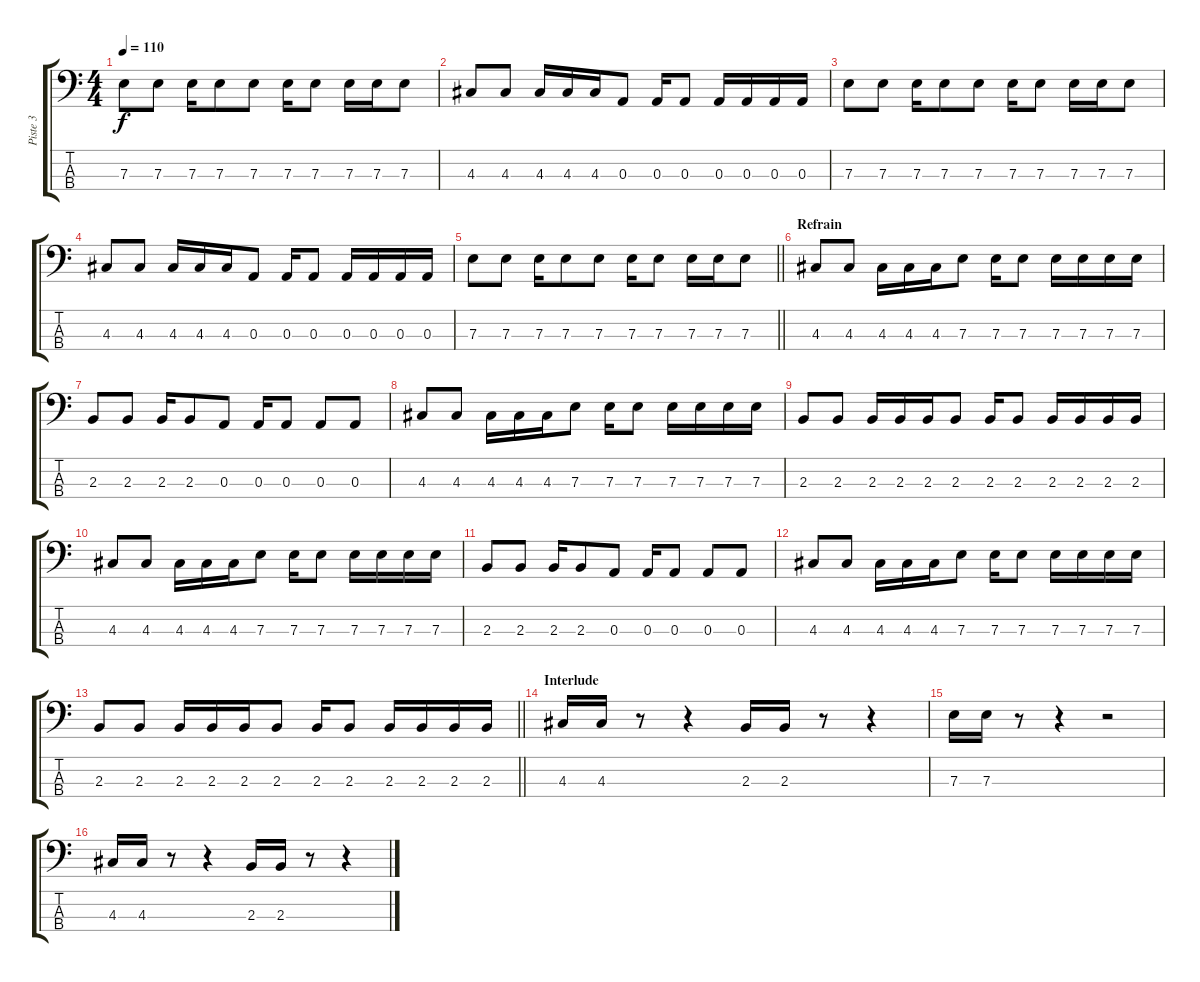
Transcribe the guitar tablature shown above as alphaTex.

\track ("Piste 3" "Piste 3") {instrument electricbassfinger}
\staff {score tabs}
\tuning (G2 D2 A1 E1) {hide}
\ts (4 4)
\tempo 110
\clef f4
\ks c
7.3.8{dy f} 7.3.8 7.3.16 7.3.8 7.3.8 7.3.16 7.3.8 7.3.16 7.3.16 7.3.8 |
4.3.8 4.3.8 4.3.16 4.3.16 4.3.16 0.3.8 0.3.16 0.3.8 0.3.16 0.3.16 0.3.16 0.3.16 |
7.3.8 7.3.8 7.3.16 7.3.8 7.3.8 7.3.16 7.3.8 7.3.16 7.3.16 7.3.8 |
4.3.8 4.3.8 4.3.16 4.3.16 4.3.16 0.3.8 0.3.16 0.3.8 0.3.16 0.3.16 0.3.16 0.3.16 |
\barLineRight lightlight
7.3.8 7.3.8 7.3.16 7.3.8 7.3.8 7.3.16 7.3.8 7.3.16 7.3.16 7.3.8 |
\section ("" "Refrain")
4.3.8 4.3.8 4.3.16 4.3.16 4.3.16 7.3.8 7.3.16 7.3.8 7.3.16 7.3.16 7.3.16 7.3.16 |
2.3.8 2.3.8 2.3.16 2.3.8 0.3.8 0.3.16 0.3.8 0.3.8 0.3.8 |
4.3.8 4.3.8 4.3.16 4.3.16 4.3.16 7.3.8 7.3.16 7.3.8 7.3.16 7.3.16 7.3.16 7.3.16 |
2.3.8 2.3.8 2.3.16 2.3.16 2.3.16 2.3.8 2.3.16 2.3.8 2.3.16 2.3.16 2.3.16 2.3.16 |
4.3.8 4.3.8 4.3.16 4.3.16 4.3.16 7.3.8 7.3.16 7.3.8 7.3.16 7.3.16 7.3.16 7.3.16 |
2.3.8 2.3.8 2.3.16 2.3.8 0.3.8 0.3.16 0.3.8 0.3.8 0.3.8 |
4.3.8 4.3.8 4.3.16 4.3.16 4.3.16 7.3.8 7.3.16 7.3.8 7.3.16 7.3.16 7.3.16 7.3.16 |
\barLineRight lightlight
2.3.8 2.3.8 2.3.16 2.3.16 2.3.16 2.3.8 2.3.16 2.3.8 2.3.16 2.3.16 2.3.16 2.3.16 |
\section ("" "Interlude")
4.3.16 4.3.16 r.8 r.4 2.3.16 2.3.16 r.8 r.4 |
7.3.16 7.3.16 r.8 r.4 r.2 |
4.3.16 4.3.16 r.8 r.4 2.3.16 2.3.16 r.8 r.4
